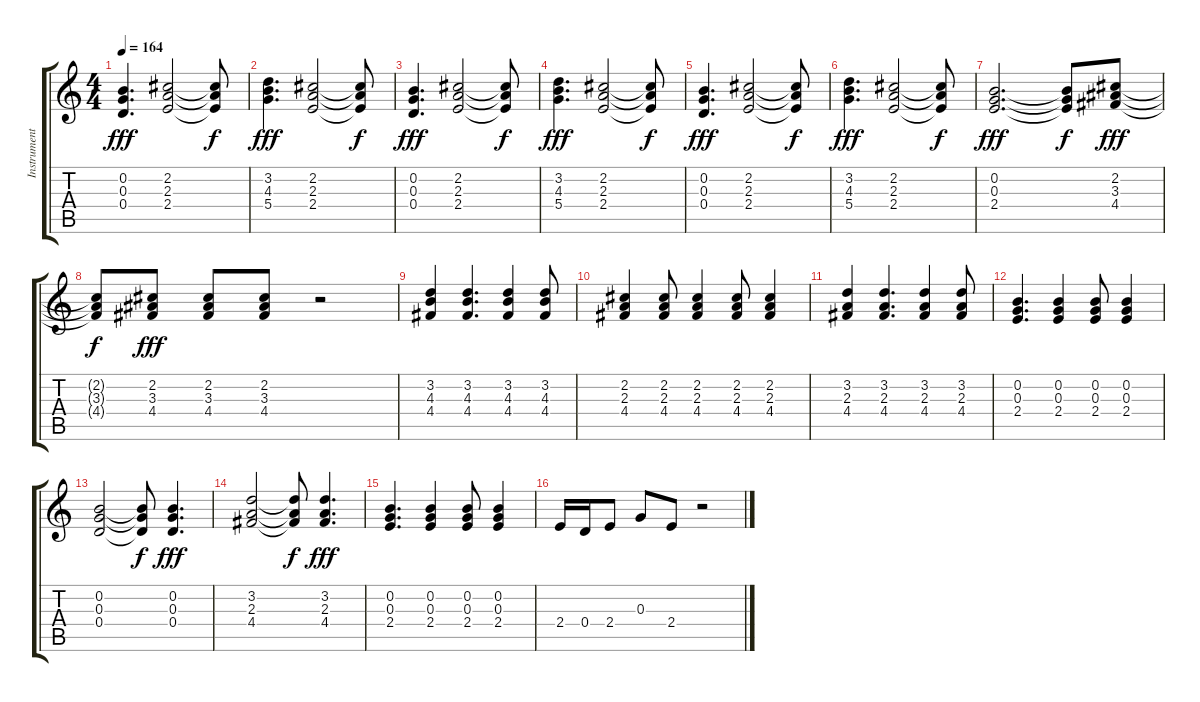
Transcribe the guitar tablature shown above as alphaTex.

\track ("Instrument4" "Instrument") {instrument electricguitarmuted}
\staff {score tabs}
\tuning (E4 B3 G3 D3 A2 E2) {hide}
\ts (4 4)
\tempo 164
\clef g2
\ks c
(0.2 0.3 0.4).4{d dy fff volume 12} (2.2 2.3 2.4).2 (2.2{t} 2.3{t} 2.4{t}).8{dy f} |
(3.2 4.3 5.4).4{d dy fff} (2.2 2.3 2.4).2 (2.2{t} 2.3{t} 2.4{t}).8{dy f} |
(0.2 0.3 0.4).4{d dy fff} (2.2 2.3 2.4).2 (2.2{t} 2.3{t} 2.4{t}).8{dy f} |
(3.2 4.3 5.4).4{d dy fff} (2.2 2.3 2.4).2 (2.2{t} 2.3{t} 2.4{t}).8{dy f} |
(0.2 0.3 0.4).4{d dy fff} (2.2 2.3 2.4).2 (2.2{t} 2.3{t} 2.4{t}).8{dy f} |
(3.2 4.3 5.4).4{d dy fff} (2.2 2.3 2.4).2 (2.2{t} 2.3{t} 2.4{t}).8{dy f} |
(0.2 0.3 2.4).2{d dy fff} (0.2{t} 0.3{t} 2.4{t}).8{dy f} (2.2 3.3 4.4).8{dy fff} |
(2.2{t} 3.3{t} 4.4{t}).8{dy f} (2.2 3.3 4.4).8{dy fff} (2.2 3.3 4.4).8 (2.2 3.3 4.4).8 r.2 |
(3.2 4.3 4.4).4 (3.2 4.3 4.4).4{d} (3.2 4.3 4.4).4 (3.2 4.3 4.4).8 |
(2.2 2.3 4.4).4 (2.2 2.3 4.4).8 (2.2 2.3 4.4).4 (2.2 2.3 4.4).8 (2.2 2.3 4.4).4 |
(3.2 2.3 4.4).4 (3.2 2.3 4.4).4{d} (3.2 2.3 4.4).4 (3.2 2.3 4.4).8 |
(0.2 0.3 2.4).4{d} (0.2 0.3 2.4).4 (0.2 0.3 2.4).8 (0.2 0.3 2.4).4 |
(0.2 0.3 0.4).2 (0.2{t} 0.3{t} 0.4{t}).8{dy f} (0.2 0.3 0.4).4{d dy fff} |
(3.2 2.3 4.4).2 (3.2{t} 2.3{t} 4.4{t}).8{dy f} (3.2 2.3 4.4).4{d dy fff} |
(0.2 0.3 2.4).4{d} (0.2 0.3 2.4).4 (0.2 0.3 2.4).8 (0.2 0.3 2.4).4 |
2.4.16 0.4.16 2.4.8 0.3.8 2.4.8 r.2
